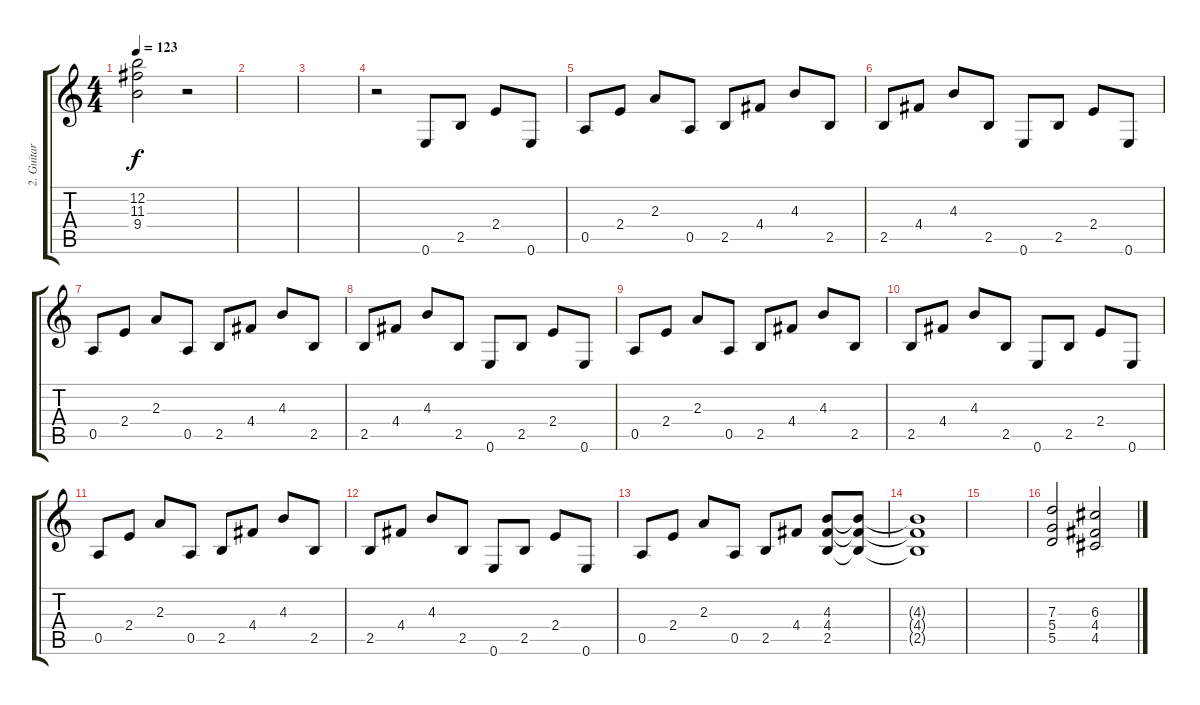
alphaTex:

\track ("2. Guitar" "2. Guitar") {instrument distortionguitar}
\staff {score tabs}
\tuning (E4 B3 G3 D3 A2 E2) {hide}
\ts (4 4)
\tempo 123
\clef g2
\ks c
(12.2{t} 11.3{t} 9.4{t}).2{dy f} r.2 |
|
|
r.2{instrument acousticguitarnylon} 0.6.8 2.5.8 2.4.8 0.6.8 |
0.5.8 2.4.8 2.3.8 0.5.8 2.5.8 4.4.8 4.3.8 2.5.8 |
2.5.8 4.4.8 4.3.8 2.5.8 0.6.8 2.5.8 2.4.8 0.6.8 |
0.5.8 2.4.8 2.3.8 0.5.8 2.5.8 4.4.8 4.3.8 2.5.8 |
2.5.8 4.4.8 4.3.8 2.5.8 0.6.8 2.5.8 2.4.8 0.6.8 |
0.5.8 2.4.8 2.3.8 0.5.8 2.5.8 4.4.8 4.3.8 2.5.8 |
2.5.8 4.4.8 4.3.8 2.5.8 0.6.8 2.5.8 2.4.8 0.6.8 |
0.5.8 2.4.8 2.3.8 0.5.8 2.5.8 4.4.8 4.3.8 2.5.8 |
2.5.8 4.4.8 4.3.8 2.5.8 0.6.8 2.5.8 2.4.8 0.6.8 |
0.5.8 2.4.8 2.3.8 0.5.8 2.5.8 4.4.8 (4.3 4.4 2.5).8 (4.3{t} 4.4{t} 2.5{t}).8 |
(4.3{t} 4.4{t} 2.5{t}).1 |
|
(7.3 5.4 5.5).2{instrument distortionguitar} (6.3 4.4 4.5).2
